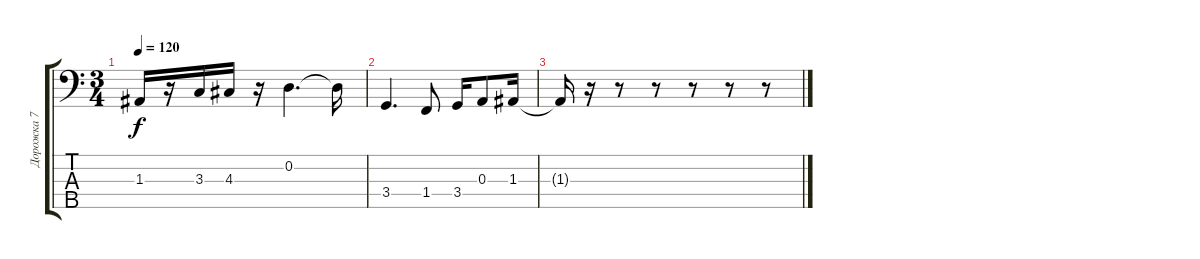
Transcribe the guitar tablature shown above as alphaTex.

\track ("Дорожка 7" "Дорожка 7") {instrument fretlessbass}
\staff {score tabs}
\tuning (G2 D2 A1 E1 B0) {hide}
\ts (3 4)
\tempo 120
\clef f4
\ks c
1.3.16{dy f} r.16 3.3.16 4.3.16 r.16 0.2.4{d} 0.2{t}.16 |
3.4.4{d} 1.4.8 3.4.16 0.3.8 1.3.16 |
1.3{t}.16 r.16 r.8 r.8 r.8 r.8 r.8
